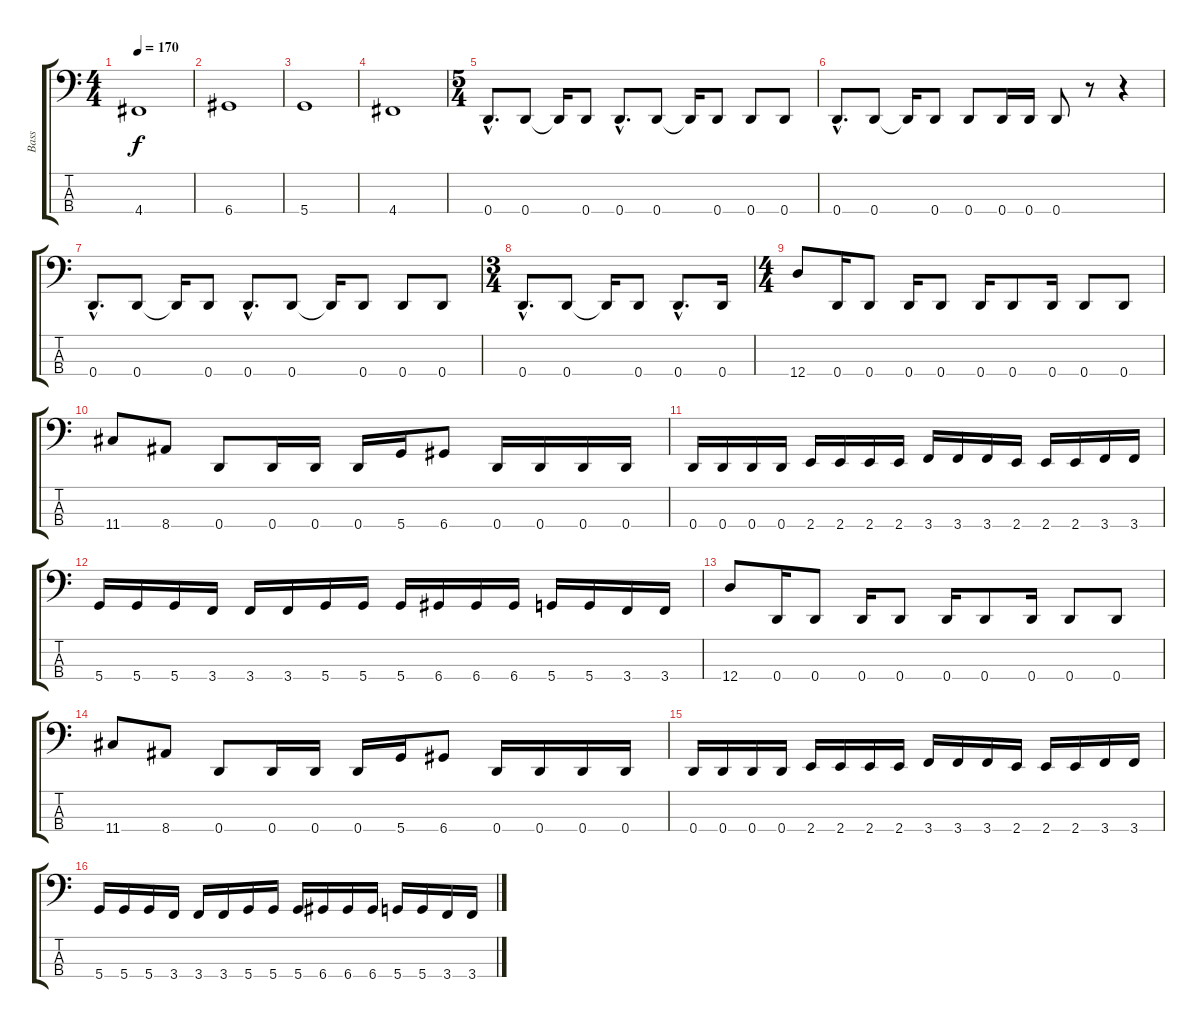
\track ("Bass" "Bass") {instrument electricbasspick}
\staff {score tabs}
\tuning (G2 D2 A1 D1) {hide}
\ts (4 4)
\tempo 170
\clef f4
\ks c
4.4.1{dy f} |
6.4.1 |
5.4.1 |
4.4.1 |
\ts (5 4)
0.4{hac}.8{d} 0.4.8 0.4{t}.16 0.4.8 0.4{hac}.8{d} 0.4.8 0.4{t}.16 0.4.8 0.4.8 0.4.8 |
0.4{hac}.8{d} 0.4.8 0.4{t}.16 0.4.8 0.4.8 0.4.16 0.4.16 0.4.8 r.8 r.4 |
0.4{hac}.8{d} 0.4.8 0.4{t}.16 0.4.8 0.4{hac}.8{d} 0.4.8 0.4{t}.16 0.4.8 0.4.8 0.4.8 |
\ts (3 4)
0.4{hac}.8{d} 0.4.8 0.4{t}.16 0.4.8 0.4{hac}.8{d} 0.4.16 |
\ts (4 4)
12.4.8 0.4.16 0.4.8 0.4.16 0.4.8 0.4.16 0.4.8 0.4.16 0.4.8 0.4.8 |
11.4.8 8.4.8 0.4.8 0.4.16 0.4.16 0.4.16 5.4.16 6.4.8 0.4.16 0.4.16 0.4.16 0.4.16 |
0.4.16 0.4.16 0.4.16 0.4.16 2.4.16 2.4.16 2.4.16 2.4.16 3.4.16 3.4.16 3.4.16 2.4.16 2.4.16 2.4.16 3.4.16 3.4.16 |
5.4.16 5.4.16 5.4.16 3.4.16 3.4.16 3.4.16 5.4.16 5.4.16 5.4.16 6.4.16 6.4.16 6.4.16 5.4.16 5.4.16 3.4.16 3.4.16 |
12.4.8 0.4.16 0.4.8 0.4.16 0.4.8 0.4.16 0.4.8 0.4.16 0.4.8 0.4.8 |
11.4.8 8.4.8 0.4.8 0.4.16 0.4.16 0.4.16 5.4.16 6.4.8 0.4.16 0.4.16 0.4.16 0.4.16 |
0.4.16 0.4.16 0.4.16 0.4.16 2.4.16 2.4.16 2.4.16 2.4.16 3.4.16 3.4.16 3.4.16 2.4.16 2.4.16 2.4.16 3.4.16 3.4.16 |
5.4.16 5.4.16 5.4.16 3.4.16 3.4.16 3.4.16 5.4.16 5.4.16 5.4.16 6.4.16 6.4.16 6.4.16 5.4.16 5.4.16 3.4.16 3.4.16
